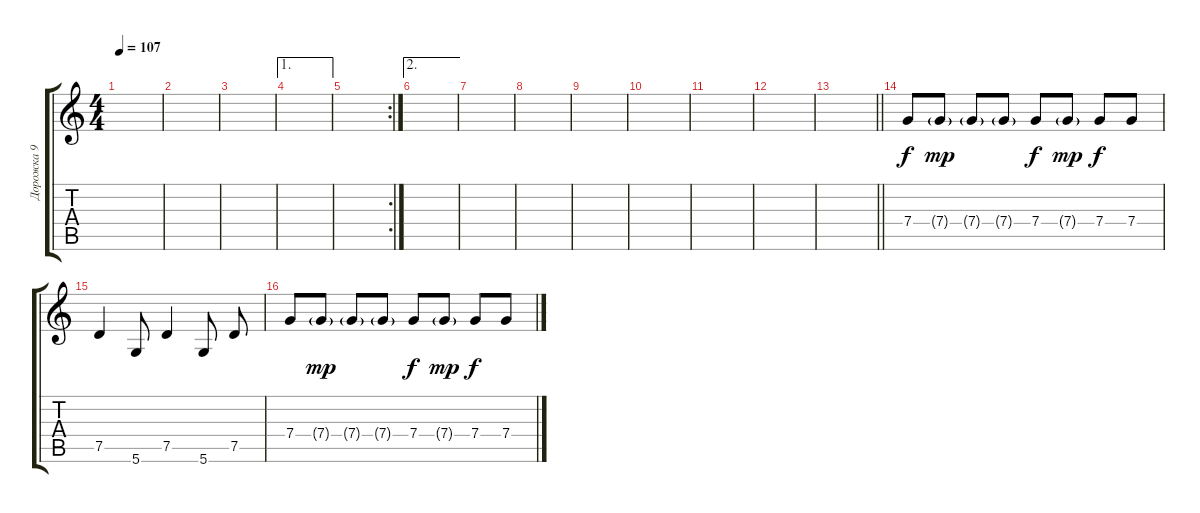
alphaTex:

\track ("Дорожка 9" "Дорожка 9") {instrument electricguitarclean}
\staff {score tabs}
\tuning (D4 A3 F3 C3 G2 D2) {hide}
\ts (4 4)
\tempo 107
\clef g2
\ks c
|
|
|
\ae 1
|
\rc 2
|
\ae 2
|
|
|
|
|
|
|
\barLineRight lightlight
|
7.4.8 7.4{g}.8{dy mp} 7.4{g}.8 7.4{g}.8 7.4.8{dy f} 7.4{g}.8{dy mp} 7.4.8{dy f} 7.4.8 |
7.5.4 5.6.8 7.5.4 5.6.8 7.5.8 |
7.4.8 7.4{g}.8{dy mp} 7.4{g}.8 7.4{g}.8 7.4.8{dy f} 7.4{g}.8{dy mp} 7.4.8{dy f} 7.4.8
